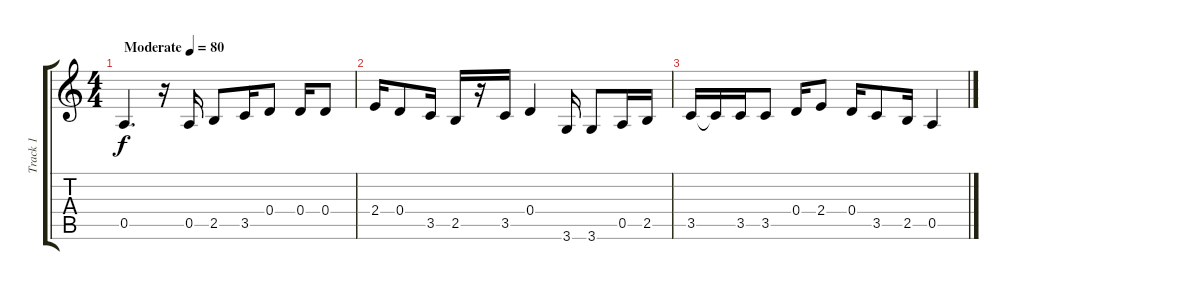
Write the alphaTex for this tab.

\track ("Track 1" "Track 1") {instrument acousticguitarsteel}
\staff {score tabs}
\tuning (E4 B3 G3 D3 A2 E2) {hide}
\ts (4 4)
\tempo (80 "Moderate")
\clef g2
\ks c
0.5.4{d txt "" dy f instrument acousticguitarsteel} r.16 0.5.16 2.5.8 3.5.16 0.4.8 0.4.16 0.4.8 |
2.4.16 0.4.8 3.5.16 2.5.16 r.16 3.5.16 0.4.4 3.6.16 3.6.8 0.5.16 2.5.16 |
3.5.16 3.5{t}.16 3.5.16 3.5.8 0.4.16 2.4.8 0.4.16 3.5.8 2.5.16 0.5.4
